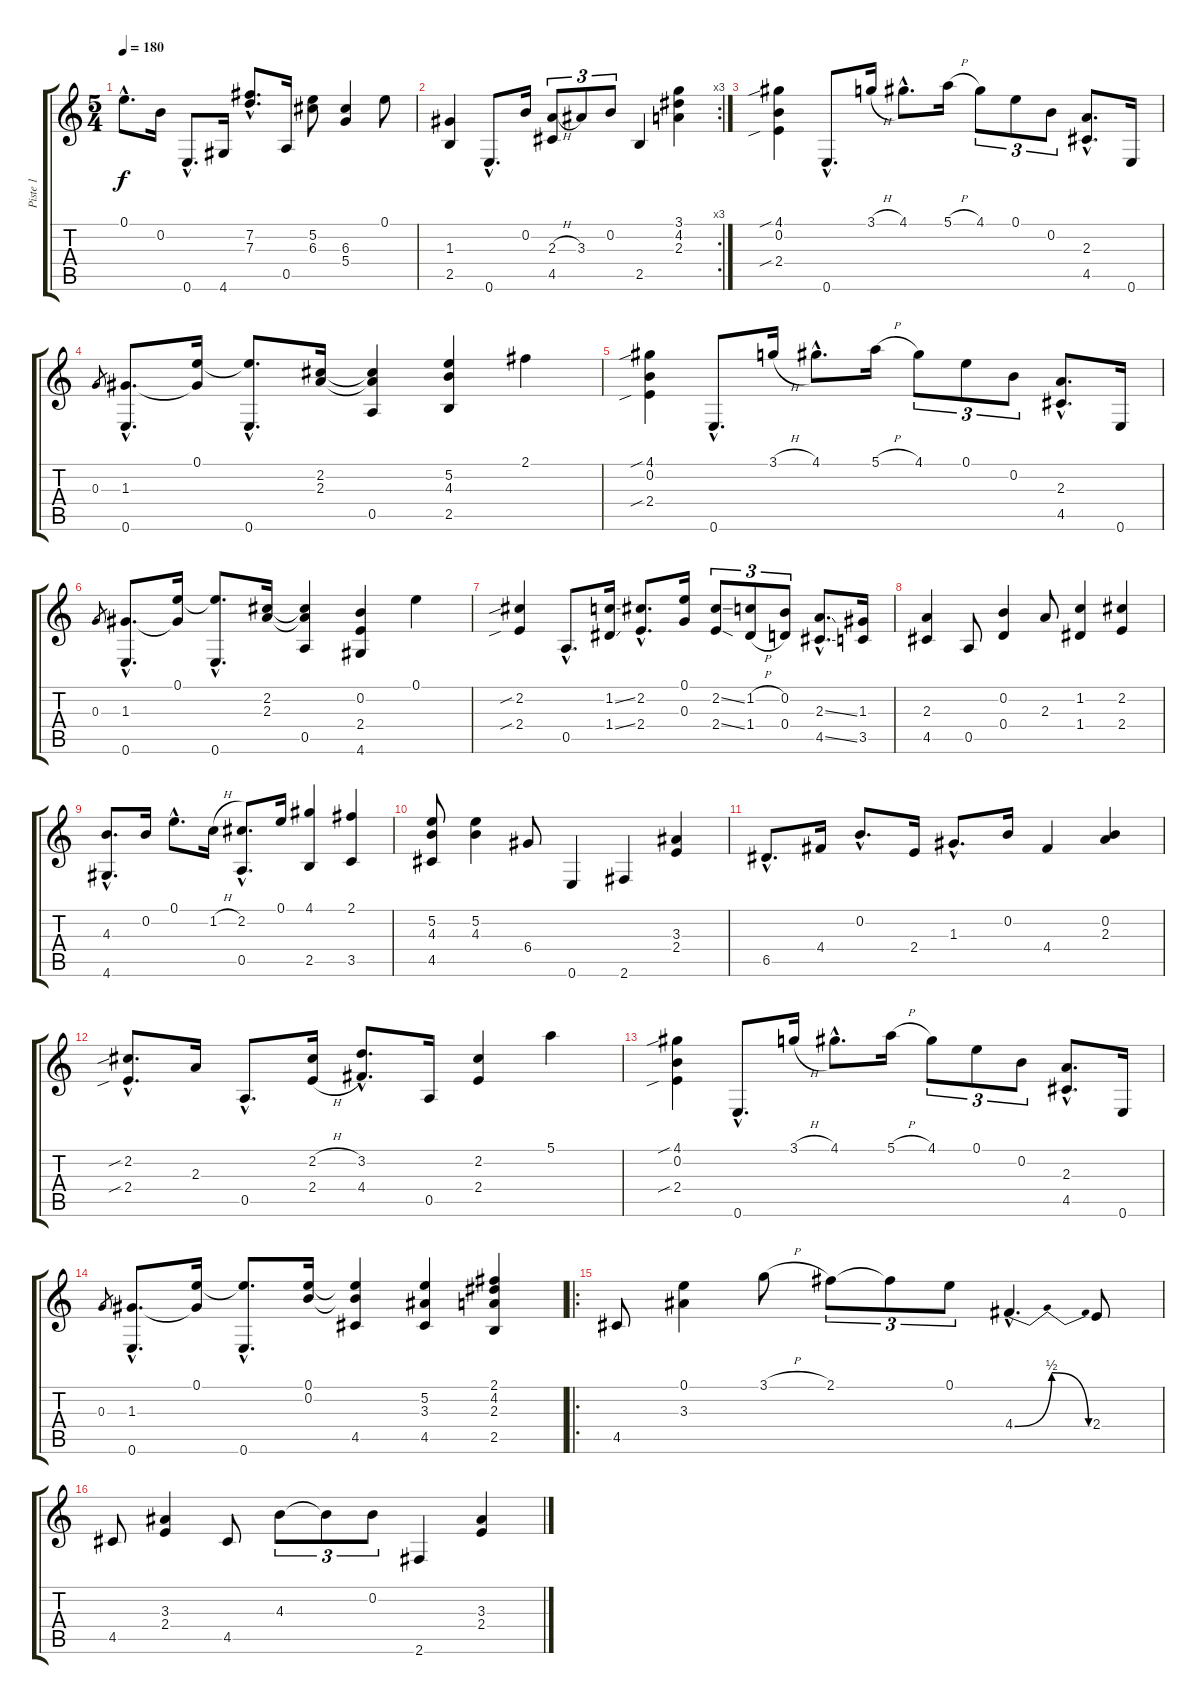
\track ("Piste 1" "Piste 1") {instrument acousticguitarsteel}
\staff {score tabs}
\tuning (E4 B3 G3 D3 A2 E2) {hide}
\ts (5 4)
\tempo 180
\clef g2
\ks c
0.1{hac}.8{d dy f} 0.2.16 0.6{hac}.8{d} 4.6.16 (7.2{hac} 7.3{hac}).8{d} 0.5.16 (5.2 6.3).8 (6.3 5.4).4 0.1.8 |
\rc 3
(1.3 2.5).4 0.6{hac}.8{d} 0.2.16 (2.3{h} 4.5).8{tu (3 2)} 3.3.8{tu (3 2)} 0.2.8{tu (3 2)} 2.5.4 (3.1 4.2 2.3).4 |
(4.1{sib} 0.2 2.4{sib}).4 0.6{hac}.8{d} 3.1{h}.16 4.1{hac}.8{d} 5.1{h}.16 4.1.8{tu (3 2)} 0.1.8{tu (3 2)} 0.2.8{tu (3 2)} (2.3{hac} 4.5{hac}).8{d} 0.6.16 |
0.3.8{gr} (1.3{hac} 0.6{hac}).8{d} (0.1 1.3{t}).16 (0.1{hac t} 0.6{hac}).8{d} (2.2 2.3).16 (2.2{t} 2.3{t} 0.5).4 (5.2 4.3 2.5).4 2.1.4 |
(4.1{sib} 0.2 2.4{sib}).4 0.6{hac}.8{d} 3.1{h}.16 4.1{hac}.8{d} 5.1{h}.16 4.1.8{tu (3 2)} 0.1.8{tu (3 2)} 0.2.8{tu (3 2)} (2.3{hac} 4.5{hac}).8{d} 0.6.16 |
0.3.8{gr} (1.3{hac} 0.6{hac}).8{d} (0.1 1.3{t}).16 (0.1{hac t} 0.6{hac}).8{d} (2.2 2.3).16 (2.2{t} 2.3{t} 0.5).4 (0.2 2.4 4.6).4 0.1.4 |
(2.2{sib} 2.4{sib}).4 0.5{hac}.8{d} (1.2{ss} 1.4{ss}).16 (2.2{hac} 2.4{hac}).8{d} (0.1 0.3).16 (2.2{ss} 2.4{ss}).8{tu (3 2)} (1.2{h} 1.4{h}).8{tu (3 2)} (0.2 0.4).8{tu (3 2)} (2.3{ss hac} 4.5{ss hac}).8{d} (1.3 3.5).16 |
(2.3 4.5).4 0.5.8 (0.2 0.4).4 2.3.8 (1.2 1.4).4 (2.2 2.4).4 |
(4.3{hac} 4.6{hac}).8{d} 0.2.16 0.1{hac}.8{d} 1.2{h}.16 (2.2{hac} 0.5{hac}).8{d} 0.1.16 (4.1 2.5).4 (2.1 3.5).4 |
(5.2 4.3 4.5).8 (5.2 4.3).4 6.4.8 0.6.4 2.6.4 (3.3 2.4).4 |
6.5{hac}.8{d} 4.4.16 0.2{hac}.8{d} 2.4.16 1.3{hac}.8{d} 0.2.16 4.4.4 (0.2 2.3).4 |
(2.2{sib hac} 2.4{sib hac}).8{d} 2.3.16 0.5{hac}.8{d} (2.2{h} 2.4{h}).16 (3.2{hac} 4.4{hac}).8{d} 0.5.16 (2.2 2.4).4 5.1.4 |
(4.1{sib} 0.2 2.4{sib}).4 0.6{hac}.8{d} 3.1{h}.16 4.1{hac}.8{d} 5.1{h}.16 4.1.8{tu (3 2)} 0.1.8{tu (3 2)} 0.2.8{tu (3 2)} (2.3{hac} 4.5{hac}).8{d} 0.6.16 |
0.3.8{gr} (1.3{hac} 0.6{hac}).8{d} (0.1 1.3{t}).16 (0.1{hac t} 0.6{hac}).8{d} (0.1 0.2).16 (0.1{t} 0.2{t} 4.5).4 (5.2 3.3 4.5).4 (2.1 4.2 2.3 2.5).4 |
\ro
4.5.8 (0.1 3.3).4 3.1{h}.8 2.1.8{tu (3 2)} 2.1{t}.8{tu (3 2)} 0.1.8{tu (3 2)} 4.4{be (bendrelease 0 0 30 2 30 2 60 0) hac}.4{d} 2.4.8 |
4.5.8 (3.3 2.4).4 4.5.8 4.3.8{tu (3 2)} 4.3{t}.8{tu (3 2)} 0.2.8{tu (3 2)} 2.6.4 (3.3 2.4).4
